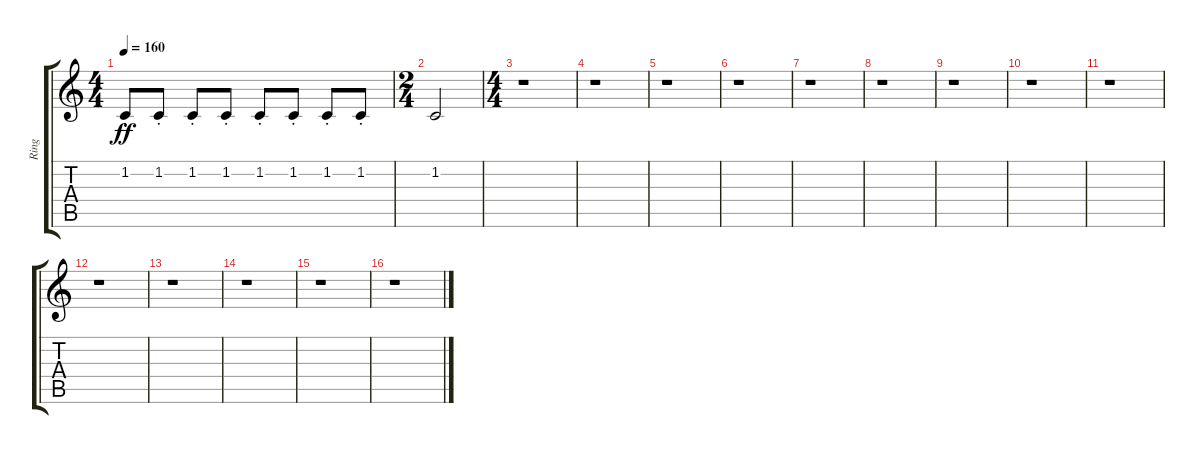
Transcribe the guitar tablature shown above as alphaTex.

\track ("Ring" "Ring") {instrument telephonering}
\staff {score tabs}
\tuning (E4 B3 G3 D3 A2 E2) {hide}
\ts (4 4)
\tempo 160
\clef g2
\ks c
1.2{st}.8{dy ff instrument telephonering} 1.2{st}.8 1.2{st}.8 1.2{st}.8 1.2{st}.8 1.2{st}.8 1.2{st}.8 1.2{st}.8 |
\ts (2 4)
1.2.2 |
\ts (4 4)
r.1 |
r.1 |
r.1 |
r.1 |
r.1 |
r.1 |
r.1 |
r.1 |
r.1 |
r.1 |
r.1 |
r.1 |
r.1 |
r.1
